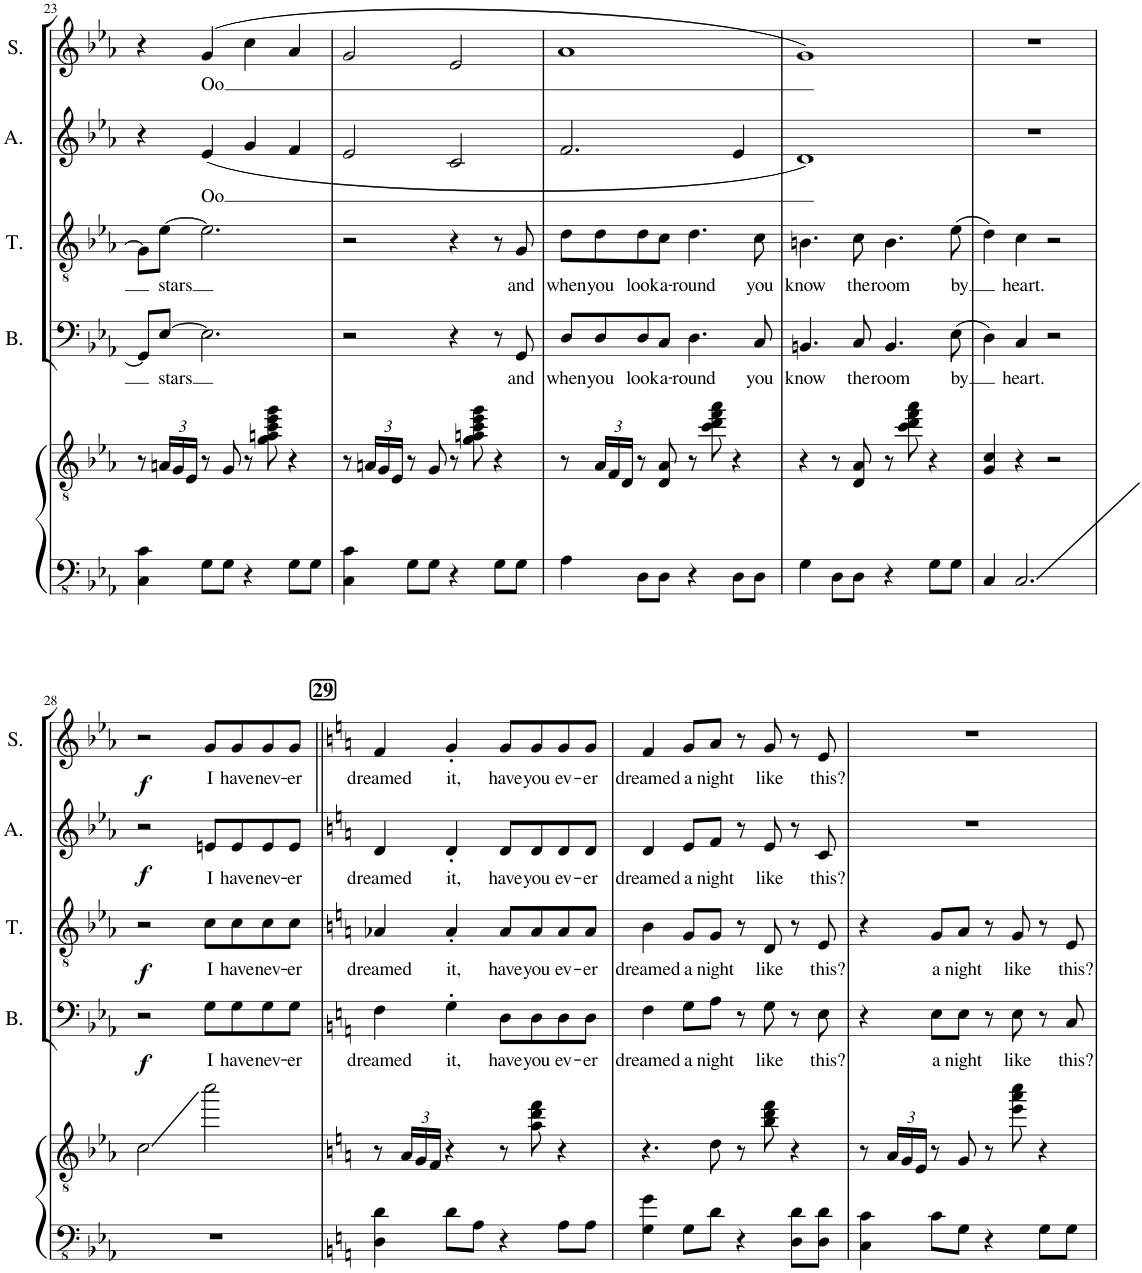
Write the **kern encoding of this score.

**kern	**kern	**kern	**text	**dynam	**kern	**text	**dynam	**kern	**text	**dynam	**kern	**text	**dynam
*part5	*part5	*part4	*part4	*part4	*part3	*part3	*part3	*part2	*part2	*part2	*part1	*part1	*part1
*staff6	*staff5	*staff4	*staff4	*staff4	*staff3	*staff3	*staff3	*staff2	*staff2	*staff2	*staff1	*staff1	*staff1
*I"Piano	*	*I"Bass	*	*	*I"Tenor	*	*	*I"Alto	*	*	*I"Soprano	*	*
*I'Pno	*	*I'B.	*	*	*I'T.	*	*	*I'A.	*	*	*I'S.	*	*
!!LO:PB:g=z
*clefFv4	*clefGv2	*clefF4	*	*	*clefGv2	*	*	*clefG2	*	*	*clefG2	*	*
*k[b-e-a-]	*k[b-e-a-]	*k[b-e-a-]	*	*	*k[b-e-a-]	*	*	*k[b-e-a-]	*	*	*k[b-e-a-]	*	*
*M4/4	*M4/4	*M4/4	*	*	*M4/4	*	*	*M4/4	*	*	*M4/4	*	*
=23	=23	=23	=23	=23	=23	=23	=23	=23	=23	=23	=23	=23	=23
4CC\ 4C\	8r	8GG/L]	.	.	8G\L]	.	.	4r	.	.	4r	.	.
*	*Xbrackettup	*	*	*	*	*	*	*	*	*	*	*	*
!	!	!	!LO:LY:b	!	!	!LO:LY:b	!	!	!	!	!	!	!
.	24An/LL	[8E-/J	stars	.	[8e-\J	stars	.	.	.	.	.	.	.
.	24G/	.	.	.	.	.	.	.	.	.	.	.	.
.	24E-/JJ	.	.	.	.	.	.	.	.	.	.	.	.
!	!	!	!	!	!	!	!	!	!LO:LY:b	!	!	!LO:LY:b	!
8GG\L	8r	2.E-\]	.	.	2.e-\]	.	.	(4e-/	Oo	.	(4g/	Oo	.
8GG\J	8G/	.	.	.	.	.	.	.	.	.	.	.	.
4r	8r	.	.	.	.	.	.	4g/	.	.	4cc\	.	.
.	8g\ 8an\ 8cc\ 8ee-\ 8gg\	.	.	.	.	.	.	.	.	.	.	.	.
8GG\L	4r	.	.	.	.	.	.	4f/	.	.	4a-/	.	.
8GG\J	.	.	.	.	.	.	.	.	.	.	.	.	.
=24	=24	=24	=24	=24	=24	=24	=24	=24	=24	=24	=24	=24	=24
4CC\ 4C\	8r	2r	.	.	2r	.	.	2e-/	.	.	2g/	.	.
.	24An/LL	.	.	.	.	.	.	.	.	.	.	.	.
.	24G/	.	.	.	.	.	.	.	.	.	.	.	.
.	24E-/JJ	.	.	.	.	.	.	.	.	.	.	.	.
8GG\L	8r	.	.	.	.	.	.	.	.	.	.	.	.
8GG\J	8G/	.	.	.	.	.	.	.	.	.	.	.	.
4r	8r	4r	.	.	4r	.	.	2c/	.	.	2e-/	.	.
.	8g\ 8an\ 8cc\ 8ee-\ 8gg\	.	.	.	.	.	.	.	.	.	.	.	.
8GG\L	4r	8r	.	.	8r	.	.	.	.	.	.	.	.
!	!	!	!LO:LY:b	!	!	!LO:LY:b	!	!	!	!	!	!	!
8GG\J	.	8GG/	and	.	8G/	and	.	.	.	.	.	.	.
=25	=25	=25	=25	=25	=25	=25	=25	=25	=25	=25	=25	=25	=25
!	!	!	!LO:LY:b	!	!	!LO:LY:b	!	!	!	!	!	!	!
4AA-\	8r	8D/L	when	.	8d\L	when	.	2.f/	.	.	1a-	.	.
!	!	!	!LO:LY:b	!	!	!LO:LY:b	!	!	!	!	!	!	!
.	24A-/LL	8D/	you	.	8d\	you	.	.	.	.	.	.	.
.	24F/	.	.	.	.	.	.	.	.	.	.	.	.
.	24D/JJ	.	.	.	.	.	.	.	.	.	.	.	.
!	!	!	!LO:LY:b	!	!	!LO:LY:b	!	!	!	!	!	!	!
8DD\L	8r	8D/	look	.	8d\	look	.	.	.	.	.	.	.
!	!	!	!LO:LY:b	!	!	!LO:LY:b	!	!	!	!	!	!	!
8DD\J	8D/ 8A-/	8C/J	a-	.	8c\J	a-	.	.	.	.	.	.	.
!	!	!	!LO:LY:b	!	!	!LO:LY:b	!	!	!	!	!	!	!
4r	8r	4.D\	-round	.	4.d\	-round	.	.	.	.	.	.	.
.	8cc\ 8dd\ 8ff\ 8aa-\	.	.	.	.	.	.	.	.	.	.	.	.
8DD\L	4r	.	.	.	.	.	.	4e-/	.	.	.	.	.
!	!	!	!LO:LY:b	!	!	!LO:LY:b	!	!	!	!	!	!	!
8DD\J	.	8C/	you	.	8c\	you	.	.	.	.	.	.	.
=26	=26	=26	=26	=26	=26	=26	=26	=26	=26	=26	=26	=26	=26
!	!	!	!LO:LY:b	!	!	!LO:LY:b	!	!	!	!	!	!	!
4GG\	4r	4.BBn/	know	.	4.Bn\	know	.	1d)	.	.	1g)	.	.
8DD\L	8r	.	.	.	.	.	.	.	.	.	.	.	.
!	!	!	!LO:LY:b	!	!	!LO:LY:b	!	!	!	!	!	!	!
8DD\J	8D/ 8A-/	8C/	the	.	8c\	the	.	.	.	.	.	.	.
!	!	!	!LO:LY:b	!	!	!LO:LY:b	!	!	!	!	!	!	!
4r	8r	4.BB/	room	.	4.B\	room	.	.	.	.	.	.	.
.	8cc\ 8dd\ 8ff\ 8aa-\	.	.	.	.	.	.	.	.	.	.	.	.
8GG\L	4r	.	.	.	.	.	.	.	.	.	.	.	.
!	!	!	!LO:LY:b	!	!	!LO:LY:b	!	!	!	!	!	!	!
8GG\J	.	(8E-\	by	.	(8e-\	by	.	.	.	.	.	.	.
=27	=27	=27	=27	=27	=27	=27	=27	=27	=27	=27	=27	=27	=27
4CC/	4G/ 4c/	4D\)	.	.	4d\)	.	.	1r	.	.	1r	.	.
!	!	!	!LO:LY:b	!	!	!LO:LY:b	!	!	!	!	!	!	!
2.CC/	4r	4C/	heart.	.	4c\	heart.	.	.	.	.	.	.	.
.	2r	2r	.	.	2r	.	.	.	.	.	.	.	.
!!LO:LB:g=z
=28	=28	=28	=28	=28	=28	=28	=28	=28	=28	=28	=28	=28	=28
!	!	!	!	!LO:DY:b	!	!	!LO:DY:b	!	!	!LO:DY:b	!	!	!LO:DY:b
1r	2c\	2r	.	f	2r	.	f	2r	.	f	2r	.	f
!	!	!	!LO:LY:b	!	!	!LO:LY:b	!	!	!LO:LY:b	!	!	!LO:LY:b	!
.	2ccc\	8G\L	I	.	8c\L	I	.	8en/L	I	.	8g/L	I	.
!	!	!	!LO:LY:b	!	!	!LO:LY:b	!	!	!LO:LY:b	!	!	!LO:LY:b	!
.	.	8G\	have	.	8c\	have	.	8e/	have	.	8g/	have	.
!	!	!	!LO:LY:b	!	!	!LO:LY:b	!	!	!LO:LY:b	!	!	!LO:LY:b	!
.	.	8G\	nev-	.	8c\	nev-	.	8e/	nev-	.	8g/	nev-	.
!	!	!	!LO:LY:b	!	!	!LO:LY:b	!	!	!LO:LY:b	!	!	!LO:LY:b	!
.	.	8G\J	-er	.	8c\J	-er	.	8e/J	-er	.	8g/J	-er	.
!!LO:REH:place=s1:a:B:cj:fs=12:t=29
=29||	=29||	=29||	=29||	=29||	=29||	=29||	=29||	=29||	=29||	=29||	=29||	=29||	=29||
*k[]	*k[]	*k[]	*	*	*k[]	*	*	*k[]	*	*	*k[]	*	*
!	!	!	!LO:LY:b	!	!	!LO:LY:b	!	!	!LO:LY:b	!	!	!LO:LY:b	!
4DD\ 4D\	8r	4F\	dreamed	.	4A-X/	dreamed	.	4d/	dreamed	.	4f/	dreamed	.
.	24A/LL	.	.	.	.	.	.	.	.	.	.	.	.
.	24G/	.	.	.	.	.	.	.	.	.	.	.	.
.	24F/JJ	.	.	.	.	.	.	.	.	.	.	.	.
!	!	!	!LO:LY:b	!	!	!LO:LY:b	!	!	!LO:LY:b	!	!	!LO:LY:b	!
8D\L	4r	4G'\	it,	.	4A-'/	it,	.	4d'/	it,	.	4g'/	it,	.
8AA\J	.	.	.	.	.	.	.	.	.	.	.	.	.
!	!	!	!LO:LY:b	!	!	!LO:LY:b	!	!	!LO:LY:b	!	!	!LO:LY:b	!
4r	8r	8D\L	have	.	8A-/L	have	.	8d/L	have	.	8g/L	have	.
!	!	!	!LO:LY:b	!	!	!LO:LY:b	!	!	!LO:LY:b	!	!	!LO:LY:b	!
.	8a\ 8dd\ 8ff\	8D\	you	.	8A-/	you	.	8d/	you	.	8g/	you	.
!	!	!	!LO:LY:b	!	!	!LO:LY:b	!	!	!LO:LY:b	!	!	!LO:LY:b	!
8AA\L	4r	8D\	ev-	.	8A-/	ev-	.	8d/	ev-	.	8g/	ev-	.
!	!	!	!LO:LY:b	!	!	!LO:LY:b	!	!	!LO:LY:b	!	!	!LO:LY:b	!
8AA\J	.	8D\J	-er	.	8A-/J	-er	.	8d/J	-er	.	8g/J	-er	.
=30	=30	=30	=30	=30	=30	=30	=30	=30	=30	=30	=30	=30	=30
*k[]	*k[]	*k[]	*	*	*k[]	*	*	*k[]	*	*	*k[]	*	*
!	!	!	!LO:LY:b	!	!	!LO:LY:b	!	!	!LO:LY:b	!	!	!LO:LY:b	!
4GG\ 4G\	4.r	4F\	dreamed	.	4B\	dreamed	.	4d/	dreamed	.	4f/	dreamed	.
!	!	!	!LO:LY:b	!	!	!LO:LY:b	!	!	!LO:LY:b	!	!	!LO:LY:b	!
8GG\L	.	8G\L	a	.	8G/L	a	.	8e/L	a	.	8g/L	a	.
!	!	!	!LO:LY:b	!	!	!LO:LY:b	!	!	!LO:LY:b	!	!	!LO:LY:b	!
8D\J	8d\	8A\J	night	.	8G/J	night	.	8f/J	night	.	8a/J	night	.
4r	8r	8r	.	.	8r	.	.	8r	.	.	8r	.	.
!	!	!	!LO:LY:b	!	!	!LO:LY:b	!	!	!LO:LY:b	!	!	!LO:LY:b	!
.	8b\ 8dd\ 8ff\	8G\	like	.	8D/	like	.	8e/	like	.	8g/	like	.
8DD\ 8D\L	4r	8r	.	.	8r	.	.	8r	.	.	8r	.	.
!	!	!	!LO:LY:b	!	!	!LO:LY:b	!	!	!LO:LY:b	!	!	!LO:LY:b	!
8DD\ 8D\J	.	8E\	this?	.	8E/	this?	.	8c/	this?	.	8e/	this?	.
=31	=31	=31	=31	=31	=31	=31	=31	=31	=31	=31	=31	=31	=31
4CC\ 4C\	8r	4r	.	.	4r	.	.	1r	.	.	1r	.	.
.	24A/LL	.	.	.	.	.	.	.	.	.	.	.	.
.	24G/	.	.	.	.	.	.	.	.	.	.	.	.
.	24E/JJ	.	.	.	.	.	.	.	.	.	.	.	.
!	!	!	!LO:LY:b	!	!	!LO:LY:b	!	!	!	!	!	!	!
8C\L	8r	8E\L	a	.	8G/L	a	.	.	.	.	.	.	.
!	!	!	!LO:LY:b	!	!	!LO:LY:b	!	!	!	!	!	!	!
8GG\J	8G/	8E\J	night	.	8A/J	night	.	.	.	.	.	.	.
4r	8r	8r	.	.	8r	.	.	.	.	.	.	.	.
!	!	!	!LO:LY:b	!	!	!LO:LY:b	!	!	!	!	!	!	!
.	8ee\ 8aa\ 8ccc\	8E\	like	.	8G/	like	.	.	.	.	.	.	.
8GG\L	4r	8r	.	.	8r	.	.	.	.	.	.	.	.
!	!	!	!LO:LY:b	!	!	!LO:LY:b	!	!	!	!	!	!	!
8GG\J	.	8C/	this?	.	8E/	this?	.	.	.	.	.	.	.
=	=	=	=	=	=	=	=	=	=	=	=	=	=
*-	*-	*-	*-	*-	*-	*-	*-	*-	*-	*-	*-	*-	*-
